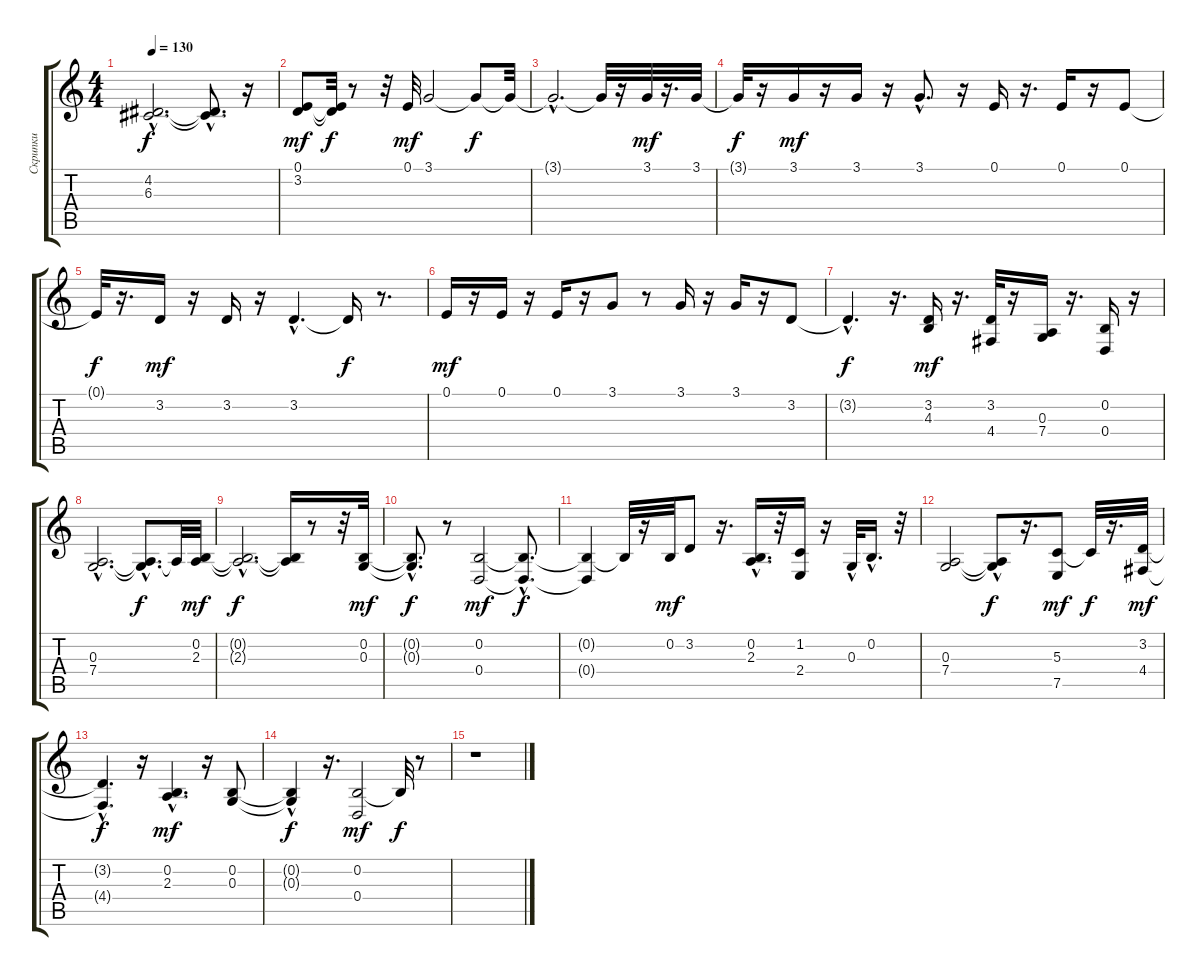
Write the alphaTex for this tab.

\track ("Скрипки" "Скрипки") {instrument stringensemble1}
\staff {score tabs}
\tuning (E4 B3 G3 D3 A2 E2) {hide}
\ts (4 4)
\tempo 130
\clef g2
\ks c
(4.2{hac t} 6.3{hac t}).2{d dy f} (4.2{hac t} 6.3{t}).8{d} r.16 |
(0.1 3.2).8{dy mf} (0.1{t} 3.2{t}).32{dy f} r.8 r.32 0.1.32{dy mf} 3.1.2 3.1{t}.8{dy f} 3.1{t}.32 |
3.1{hac t}.2{d} 3.1{t}.32 r.16 3.1.32{dy mf} r.16{d} 3.1.32 |
3.1{t}.32{dy f} r.16 3.1.16{dy mf} r.16 3.1.16 r.16 3.1{hac}.8{d} r.16 0.1.16 r.16{d} 0.1.16 r.16 0.1.8 |
0.1{t}.32{dy f} r.16{d} 3.2.16{dy mf} r.16 3.2.16 r.16 3.2{hac}.4{d} 3.2{t}.16{dy f} r.8{d} |
0.1.16{dy mf} r.16 0.1.16 r.16 0.1.16 r.16 3.1.8 r.8 3.1.16 r.16 3.1.16 r.16 3.2.8 |
3.2{hac t}.4{d dy f} r.16{d} (3.2 4.3).16{dy mf} r.16{d} (3.2 4.4).32 r.16 (0.3 7.4).16 r.16{d} (0.2 0.4).16 r.16 |
(0.3{hac} 7.4{hac}).2{d} (0.3{hac t} 7.4{hac t}).8{d dy f} 7.4{t}.32 (0.2 2.3).32{dy mf} |
(0.2{hac t} 2.3{hac t}).2{d dy f} (0.2{t} 2.3{t}).16 r.8 r.32 (0.2 0.3).32{dy mf} |
(0.2{hac t} 0.3{hac t}).8{d dy f} r.8 (0.2 0.4).2{dy mf} (0.2{hac t} 0.4{hac t}).8{d dy f} |
(0.2{t} 0.4{t}).4 0.2{t}.32 r.16 0.2.32{dy mf} 3.2.8 r.16{d} (0.2{hac} 2.3).16{d} r.32 (1.2 2.4).16 r.16 0.3{hac}.32 0.2{hac}.16{d} r.32 |
(0.3 7.4).2 (0.3{t} 7.4{hac t}).8{dy f} r.16{d} (5.3 7.5).8{dy mf} 5.3{t}.32{dy f} r.16{d} (3.2 4.4).32{dy mf} |
(3.2{hac t} 4.4{hac t}).4{d dy f} r.16 (0.2 2.3{hac}).4{d dy mf} r.16 (0.2 0.3).8 |
(0.2{hac t} 0.3{t}).4{dy f} r.16{d} (0.2 0.4).2{dy mf} 0.2{t}.32{dy f} r.8 |
r.1
